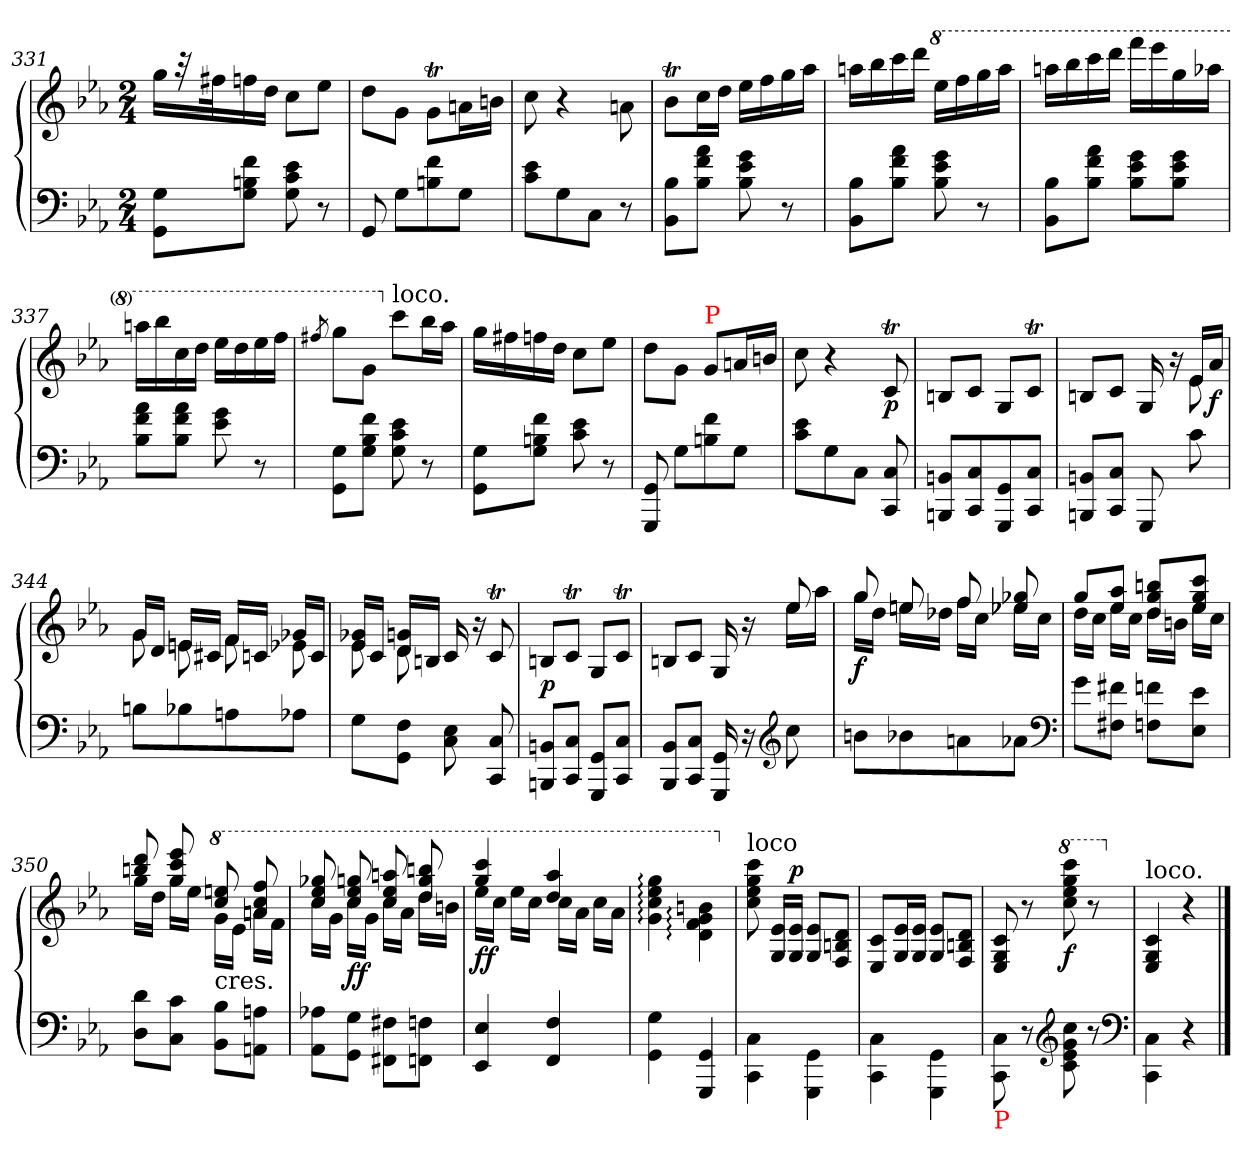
**kern	**kern	**dynam
*part1	*part1	*part1
*staff2	*staff1	*staff1/2
*clefF4	*clefG2	*
*k[b-e-a-]	*k[b-e-a-]	*
*M2/4	*M2/4	*
=331	=331	=331
8G 8GGL	16ggLL	.
.	32r	.
.	32ff#Xk	.
8f\ 8Bn\ 8G\J	16ffn	.
.	16ddJJ	.
8e- 8c 8G	8cc\L	.
8r	8ee-J	.
=332	=332	=332
8GG/	8dd\L	.
8G\L	8gJ	.
8f 8Bn	8gt\L	.
8GJ	16anL	.
.	16bnJJ	.
=333	=333	=333
8e- 8cL	8cc	.
8G	4r	.
8CJ	.	.
8r	8an\	.
=334	=334	=334
8B-\ 8BB-\L	8b-T\L	.
8a- 8f 8B-J	16ccL	.
.	16ddJJ	.
8g\ 8e-\ 8B-\	16ee-LL	.
.	16ff	.
8r	16gg	.
.	16aa-JJ	.
=335	=335	=335
8B- 8BB-L	16aanLL	.
.	16bb-	.
8a- 8f 8B-J	16ccc	.
.	16dddJJ	.
*	*8va	*
8g 8e- 8B-	16eee-LL	.
.	16fff	.
8r	16ggg	.
.	16aaaJJ	.
=336	=336	=336
8B-\ 8BB-\L	16aaanLL	.
.	16bbb-	.
8a- 8f 8B-J	16cccc	.
.	16ddddJJ	.
8g\ 8e-\ 8B-\L	16ffffLL	.
.	16eeee-	.
8g 8e- 8B-J	16ggg	.
.	16aaa-XJJ	.
=337	=337	=337
8a-\ 8f\ 8B-\L	16aaanLL	.
.	16bbb-	.
8a- 8f 8B-J	16ccc	.
.	16dddJJ	.
8g\ 8e-\	16eee-LL	.
.	16ddd	.
8r	16eee-	.
.	16fffJJ	.
=338	=338	=338
.	8qfff#X/	.
8G 8GGL	8ggg\L	.
8f 8B- 8GJ	8ggJ	.
*	*X8va	*
!	!LO:TX:a:t=loco.	!
8e- 8c 8G	8cccL	.
8r	16bb-L	.
.	16aa-JJ	.
=339	=339	=339
8G 8GGL	16ggLL	.
.	16ff#X	.
8f 8Bn 8GJ	16ffn	.
.	16ddJJ	.
8e- 8c	8cc\L	.
8r	8ee-J	.
=340	=340	=340
8GG/ 8GGG/	8ddL	.
8GL	8gJ	.
!	!LO:TX:a:color=red:t=P	!
8f\ 8Bn\	8g/L	.
8GJ	16anL	.
.	16bnJJ	.
=341	=341	=341
8e- 8cL	8cc	.
8G	4r	.
8CJ	.	.
!	!	!LO:DY:b
8C/ 8CC/	8cT	p
=342	=342	=342
8BBn/ 8BBB/L	8BnL	.
8C 8CC	8cJ	.
8GG 8GGG	8GL	.
8C 8CCJ	8cTJ	.
=343	=343	=343
*	*^	*
8BBn 8BBBL	8BnL	4.ryy	.
8C 8CCJ	8cJ	.	.
8GGG/	16G	.	.
.	16r	.	.
8c\	16e-LL	8e-\	.
!	!	!	!LO:DY:b
.	16a-/JJ	.	f
=344	=344	=344	=344
8BnL	16gLL	8g\	.
.	16d/JJ	.	.
8B-X	16enLL	8en\	.
.	16c#X/JJ	.	.
8An	16fLL	8f\	.
.	16cn/JJ	.	.
8A-XJ	16g-X/LL	8e-X\	.
.	16cJJ	.	.
=345	=345	=345	=345
8G\L	16g-X/ 16e-/LL	8e-\	.
.	16cJJ	.	.
8F 8GGJ	16gn/ 16d/LL	8d\	.
.	16BnJJ	.	.
8E-\ 8C\	16c/	4ryy	.
.	16r	.	.
8C/ 8CC/	8cT	.	.
*	*v	*v	*
=346	=346	=346
!	!	!LO:DY:b
8BBn 8BBBL	8BnL	p
8C 8CCJ	8cTJ	.
8GG 8GGGL	8GL	.
8C 8CCJ	8cTJ	.
=347	=347	=347
*	*^	*
8BB- 8BBB-L	8BnL	4.ryy	.
8C 8CCJ	8cJ	.	.
16GG/ 16GGG/	16G	.	.
16r	16r	.	.
*clefG2	*	*	*
8cc\	8ee-/	16ee-LL	.
.	.	16aa-\JJ	.
=348	=348	=348	=348
!	!	!	!LO:DY:b
8bn\L	8gg	16ggLL	f
.	.	16ddJJ	.
8b-X	8een	16eenLL	.
.	.	16dd-XJJ	.
8an	8ff	16ffLL	.
.	.	16ccJJ	.
8a-XJ	8gg-X 8ee-X	16ee-XLL	.
.	.	16ccJJ	.
*clefF4	*	*	*
=349	=349	=349	=349
8g\L	8gg/L	16ddLL	.
.	.	16ccJJ	.
8f#X 8F#J	8aa- 8ee-J	16ee-LL	.
.	.	16ccJJ	.
8fn 8FL	8bbn/ 8gg/ 8dd/L	16ddLL	.
.	.	16bnJJ	.
8e- 8E-J	8ccc 8gg 8ee-J	16ee-LL	.
.	.	16ccJJ	.
=350	=350	=350	=350
8d 8DL	8ddd/ 8bbn/	16ggLL	.
.	.	16ddJJ	.
8c 8CJ	8eee-/ 8ccc/ 8gg/	16ggLL	.
.	.	16ee-JJ	.
*	*8va	*	*
!	!LO:TX:b:t=cres.	!	!
8B- 8BB-L	8eeen/ 8ccc/	16gg\LL	.
.	.	16ee-JJ	.
8An 8AAJ	8fff/ 8ccc/ 8aan/	16aan\LL	.
.	.	16ffJJ	.
=351	=351	=351	=351
8A-X\ 8AA-\L	8ggg-X/ 8eee-/ 8ccc/	16cccLL	.
.	.	16ggJJ	.
!	!	!	!LO:DY:b
8G 8GGJ	8gggn/ 8eee-/ 8ccc/	16cccLL	ff
.	.	16ggJJ	.
8F#X\ 8FF#\L	8aaan/ 8eee-/ 8ccc/	16ccc\LL	.
.	.	16aa-JJ	.
8Fn 8FFJ	8bbbn/ 8ggg/ 8ddd/	16dddLL	.
.	.	16bbnJJ	.
=352	=352	=352	=352
!	!	!	!LO:DY:b
4E-/ 4EE-/	4cccc 4ggg	16eee-LL	ff
.	.	16cccJJ	.
.	.	16eee-LL	.
.	.	16cccJJ	.
4F/ 4FF/	4aaa-/ 4ddd/	16cccLL	.
.	.	16aa-JJ	.
.	.	16cccLL	.
.	.	16aa-JJ	.
*	*v	*v	*
=353	=353	=353
4G\ 4GG\	4ggg:\ 4eee-:\ 4ccc:\ 4gg:\	.
4GG/ 4GGG/	4bbn:\ 4gg:\ 4ff:\ 4dd:\	.
=354	=354	=354
*	*X8va	*
!	!LO:TX:a:t=loco	!
4C\ 4CC\	8ccc\ 8gg\ 8ee-\ 8cc\	.
.	16e-/ 16G/LL	.
!	!	!LO:DY:a
.	16e-/ 16G/JJ	p
4GG\ 4GGG\	8e-/ 8G/L	.
.	8d/ 8Bn/ 8F/J	.
=355	=355	=355
4C\ 4CC\	8c/ 8E-/L	.
.	16e-/ 16G/L	.
.	16e-/ 16G/JJ	.
4GG\ 4GGG\	8e-/ 8G/L	.
.	8d/ 8Bn/ 8F/J	.
=356	=356	=356
!LO:TX:b:color=red:t=P	!	!
8C\ 8CC\	8c/ 8G/ 8E-/	.
8r	8r	.
*clefG2	*	*
*	*8va	*
!	!	!LO:DY:b
8cc\ 8g\ 8e-\ 8c\	8cccc\ 8ggg\ 8eee-\ 8ccc\	f
8r	8r	.
*clefF4	*	*
=357	=357	=357
*	*X8va	*
!	!LO:TX:a:t=loco.	!
4C\ 4CC\	4c/ 4G/ 4E-/	.
4r	4r	.
==	==	==
*-	*-	*-
